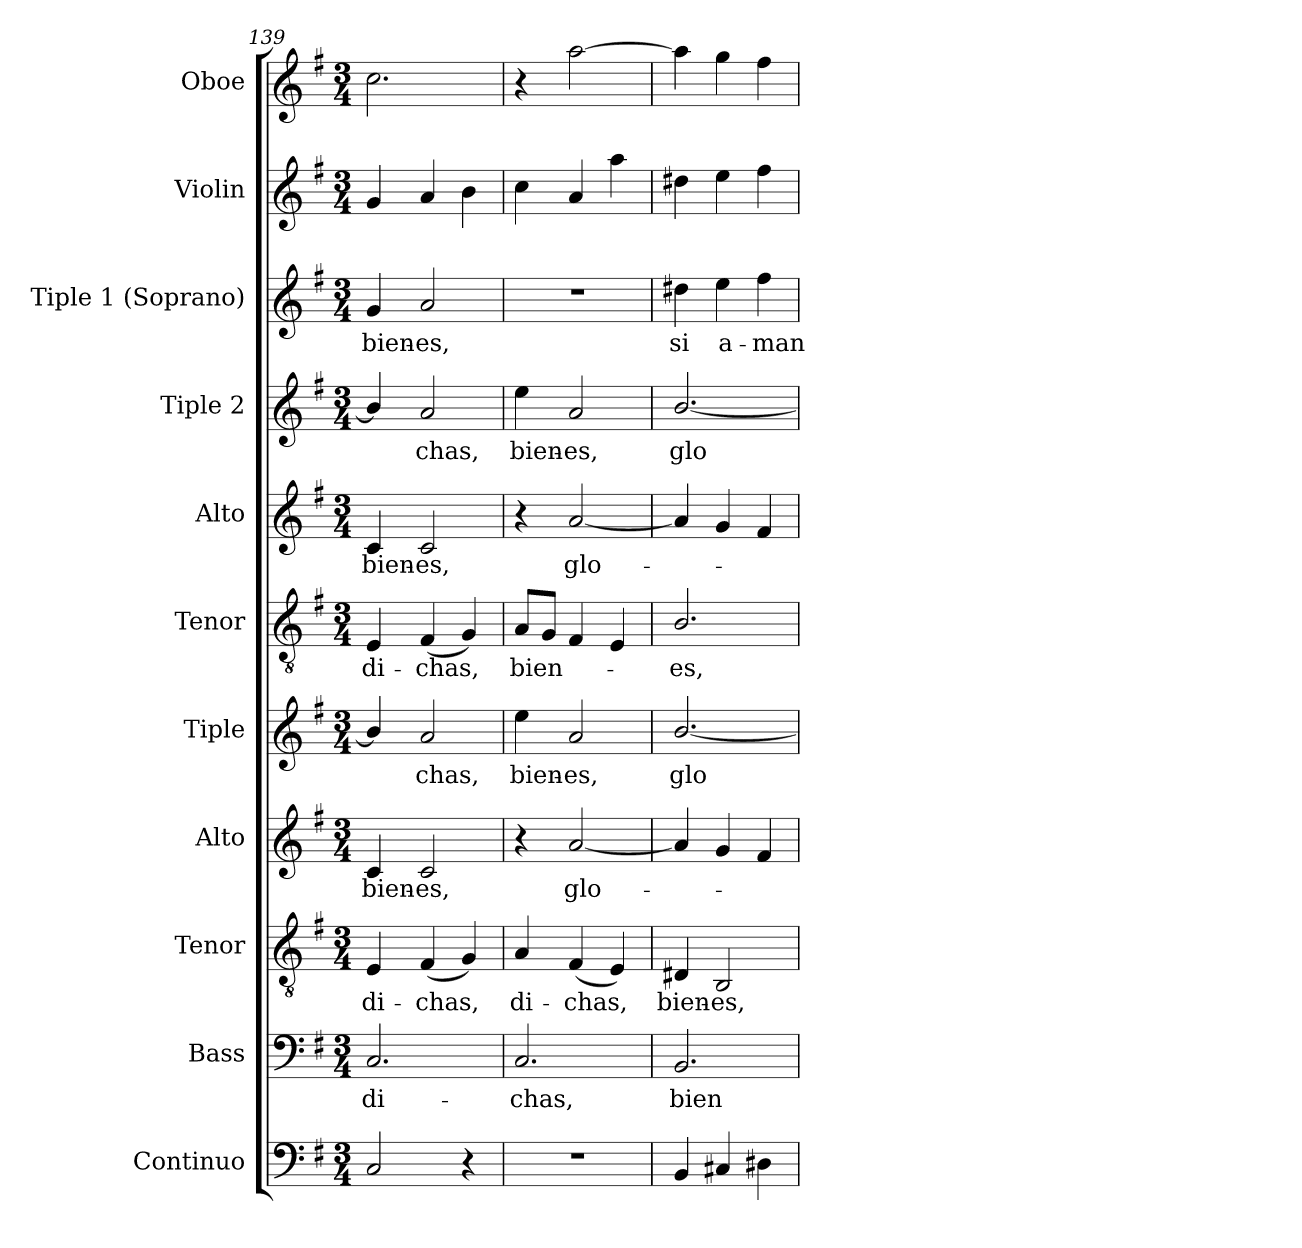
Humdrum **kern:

**kern	**kern	**text	**kern	**text	**kern	**text	**kern	**text	**kern	**text	**kern	**text	**kern	**text	**kern	**text	**kern	**kern
*part11	*part10	*part10	*part9	*part9	*part8	*part8	*part7	*part7	*part6	*part6	*part5	*part5	*part4	*part4	*part3	*part3	*part2	*part1
*staff11	*staff10	*staff10	*staff9	*staff9	*staff8	*staff8	*staff7	*staff7	*staff6	*staff6	*staff5	*staff5	*staff4	*staff4	*staff3	*staff3	*staff2	*staff1
*I"Continuo	*I"Bass	*	*I"Tenor	*	*I"Alto	*	*I"Tiple	*	*I"Tenor	*	*I"Alto	*	*I"Tiple 2	*	*I"Tiple 1 (Soprano)	*	*I"Violin	*I"Oboe
*I'Cont.	*I'B.	*	*I'T.	*	*I'A.	*	*	*	*I'T.	*	*I'A.	*	*	*	*I'S1.	*	*I'Vln.	*I'Ob.
*clefF4	*clefF4	*	*clefGv2	*	*clefG2	*	*clefG2	*	*clefGv2	*	*clefG2	*	*clefG2	*	*clefG2	*	*clefG2	*clefG2
*	*	*	*ITrd7c12	*	*	*	*	*	*ITrd7c12	*	*	*	*	*	*	*	*	*
*k[f#]	*k[f#]	*	*k[f#]	*	*k[f#]	*	*k[f#]	*	*k[f#]	*	*k[f#]	*	*k[f#]	*	*k[f#]	*	*k[f#]	*k[f#]
*G:	*G:	*	*G:	*	*G:	*	*G:	*	*G:	*	*G:	*	*G:	*	*G:	*	*G:	*G:
*M3/4	*M3/4	*	*M3/4	*	*M3/4	*	*M3/4	*	*M3/4	*	*M3/4	*	*M3/4	*	*M3/4	*	*M3/4	*M3/4
=139	=139	=139	=139	=139	=139	=139	=139	=139	=139	=139	=139	=139	=139	=139	=139	=139	=139	=139
!	!	!LO:LY:b:color=#000000	!	!	!	!	!	!	!	!	!	!	!	!	!	!	!	!
!	!	!	!	!LO:LY:b:color=#000000	!	!	!	!	!	!	!	!	!	!	!	!	!	!
!	!	!	!	!	!	!LO:LY:b:color=#000000	!	!	!	!	!	!	!	!	!	!	!	!
!	!	!	!	!	!	!	!	!	!	!LO:LY:b:color=#000000	!	!	!	!	!	!	!	!
!	!	!	!	!	!	!	!	!	!	!	!	!LO:LY:b:color=#000000	!	!	!	!	!	!
!	!	!	!	!	!	!	!	!	!	!	!	!	!	!	!	!LO:LY:b:color=#000000	!	!
2Ci/	2.Ci/	di-	4EEi/	di-	4ci/	bien-	4bi/]	.	4EEi/	di-	4ci/	bien-	4bi/]	.	4gi/	bien-	4gi/	2.cci\
!	!	!	!	!LO:LY:b:color=#000000	!	!	!	!	!	!	!	!	!	!	!	!	!	!
!	!	!	!	!	!	!LO:LY:b:color=#000000	!	!	!	!	!	!	!	!	!	!	!	!
!	!	!	!	!	!	!	!	!LO:LY:b:color=#000000	!	!	!	!	!	!	!	!	!	!
!	!	!	!	!	!	!	!	!	!	!LO:LY:b:color=#000000	!	!	!	!	!	!	!	!
!	!	!	!	!	!	!	!	!	!	!	!	!LO:LY:b:color=#000000	!	!	!	!	!	!
!	!	!	!	!	!	!	!	!	!	!	!	!	!	!LO:LY:b:color=#000000	!	!	!	!
!	!	!	!	!	!	!	!	!	!	!	!	!	!	!	!	!LO:LY:b:color=#000000	!	!
.	.	.	(4FF#i/	-chas,	2ci/	-es,	2ai/	-chas,	(4FF#i/	-chas,	2ci/	-es,	2ai/	-chas,	2ai/	-es,	4ai/	.
4r	.	.	4GGi/)	.	.	.	.	.	4GGi/)	.	.	.	.	.	.	.	4bi\	.
=140	=140	=140	=140	=140	=140	=140	=140	=140	=140	=140	=140	=140	=140	=140	=140	=140	=140	=140
!LO:N:vis=1	!	!	!	!	!	!	!	!	!	!	!	!	!	!	!	!	!	!
!	!	!LO:LY:b:color=#000000	!	!	!	!	!	!	!	!	!	!	!	!	!	!	!	!
!	!	!	!	!LO:LY:b:color=#000000	!	!	!	!	!	!	!	!	!	!	!	!	!	!
!	!	!	!	!	!	!	!	!LO:LY:b:color=#000000	!	!	!	!	!	!	!	!	!	!
!	!	!	!	!	!	!	!	!	!	!LO:LY:b:color=#000000	!	!	!	!	!	!	!	!
!	!	!	!	!	!	!	!	!	!	!	!	!	!	!LO:LY:b:color=#000000	!LO:N:vis=1	!	!	!
2.r	2.Ci/	-chas,	4AAi/	di-	4r	.	4eei\	bien-	8AAi/L	bien-	4r	.	4eei\	bien-	2.r	.	4cci\	4r
.	.	.	.	.	.	.	.	.	8GGi/J	.	.	.	.	.	.	.	.	.
!	!	!	!	!LO:LY:b:color=#000000	!	!	!	!	!	!	!	!	!	!	!	!	!	!
!	!	!	!	!	!	!LO:LY:b:color=#000000	!	!	!	!	!	!	!	!	!	!	!	!
!	!	!	!	!	!	!	!	!LO:LY:b:color=#000000	!	!	!	!	!	!	!	!	!	!
!	!	!	!	!	!	!	!	!	!	!	!	!LO:LY:b:color=#000000	!	!	!	!	!	!
!	!	!	!	!	!	!	!	!	!	!	!	!	!	!LO:LY:b:color=#000000	!	!	!	!
.	.	.	(4FF#i/	-chas,	[2ai/	glo-	2ai/	-es,	4FF#i/	.	[2ai/	glo-	2ai/	-es,	.	.	4ai/	[2aai\
.	.	.	4EEi/)	.	.	.	.	.	4EEi/	.	.	.	.	.	.	.	4aai\	.
=141	=141	=141	=141	=141	=141	=141	=141	=141	=141	=141	=141	=141	=141	=141	=141	=141	=141	=141
!	!	!LO:LY:b:color=#000000	!	!	!	!	!	!	!	!	!	!	!	!	!	!	!	!
!	!	!	!	!LO:LY:b:color=#000000	!	!	!	!	!	!	!	!	!	!	!	!	!	!
!	!	!	!	!	!	!	!	!LO:LY:b:color=#000000	!	!	!	!	!	!	!	!	!	!
!	!	!	!	!	!	!	!	!	!	!LO:LY:b:color=#000000	!	!	!	!	!	!	!	!
!	!	!	!	!	!	!	!	!	!	!	!	!	!	!LO:LY:b:color=#000000	!	!	!	!
!	!	!	!	!	!	!	!	!	!	!	!	!	!	!	!	!LO:LY:b:color=#000000	!	!
4BBi/	2.BBi/	bien-	4DD#Xi/	bien-	4ai/]	.	[2.bi/	glo-	2.BBi/	-es,	4ai/]	.	[2.bi/	glo-	4dd#Xi\	si	4dd#Xi\	4aai\]
!	!	!	!	!LO:LY:b:color=#000000	!	!	!	!	!	!	!	!	!	!	!	!	!	!
!	!	!	!	!	!	!	!	!	!	!	!	!	!	!	!	!LO:LY:b:color=#000000	!	!
4C#Xi/	.	.	2BBBi/	-es,	4gi/	.	.	.	.	.	4gi/	.	.	.	4eei\	a-	4eei\	4ggi\
!	!	!	!	!	!	!	!	!	!	!	!	!	!	!	!	!LO:LY:b:color=#000000	!	!
4D#Xi\	.	.	.	.	4f#i/	.	.	.	.	.	4f#i/	.	.	.	4ff#i\	-man-	4ff#i\	4ff#i\
=	=	=	=	=	=	=	=	=	=	=	=	=	=	=	=	=	=	=
*-	*-	*-	*-	*-	*-	*-	*-	*-	*-	*-	*-	*-	*-	*-	*-	*-	*-	*-
